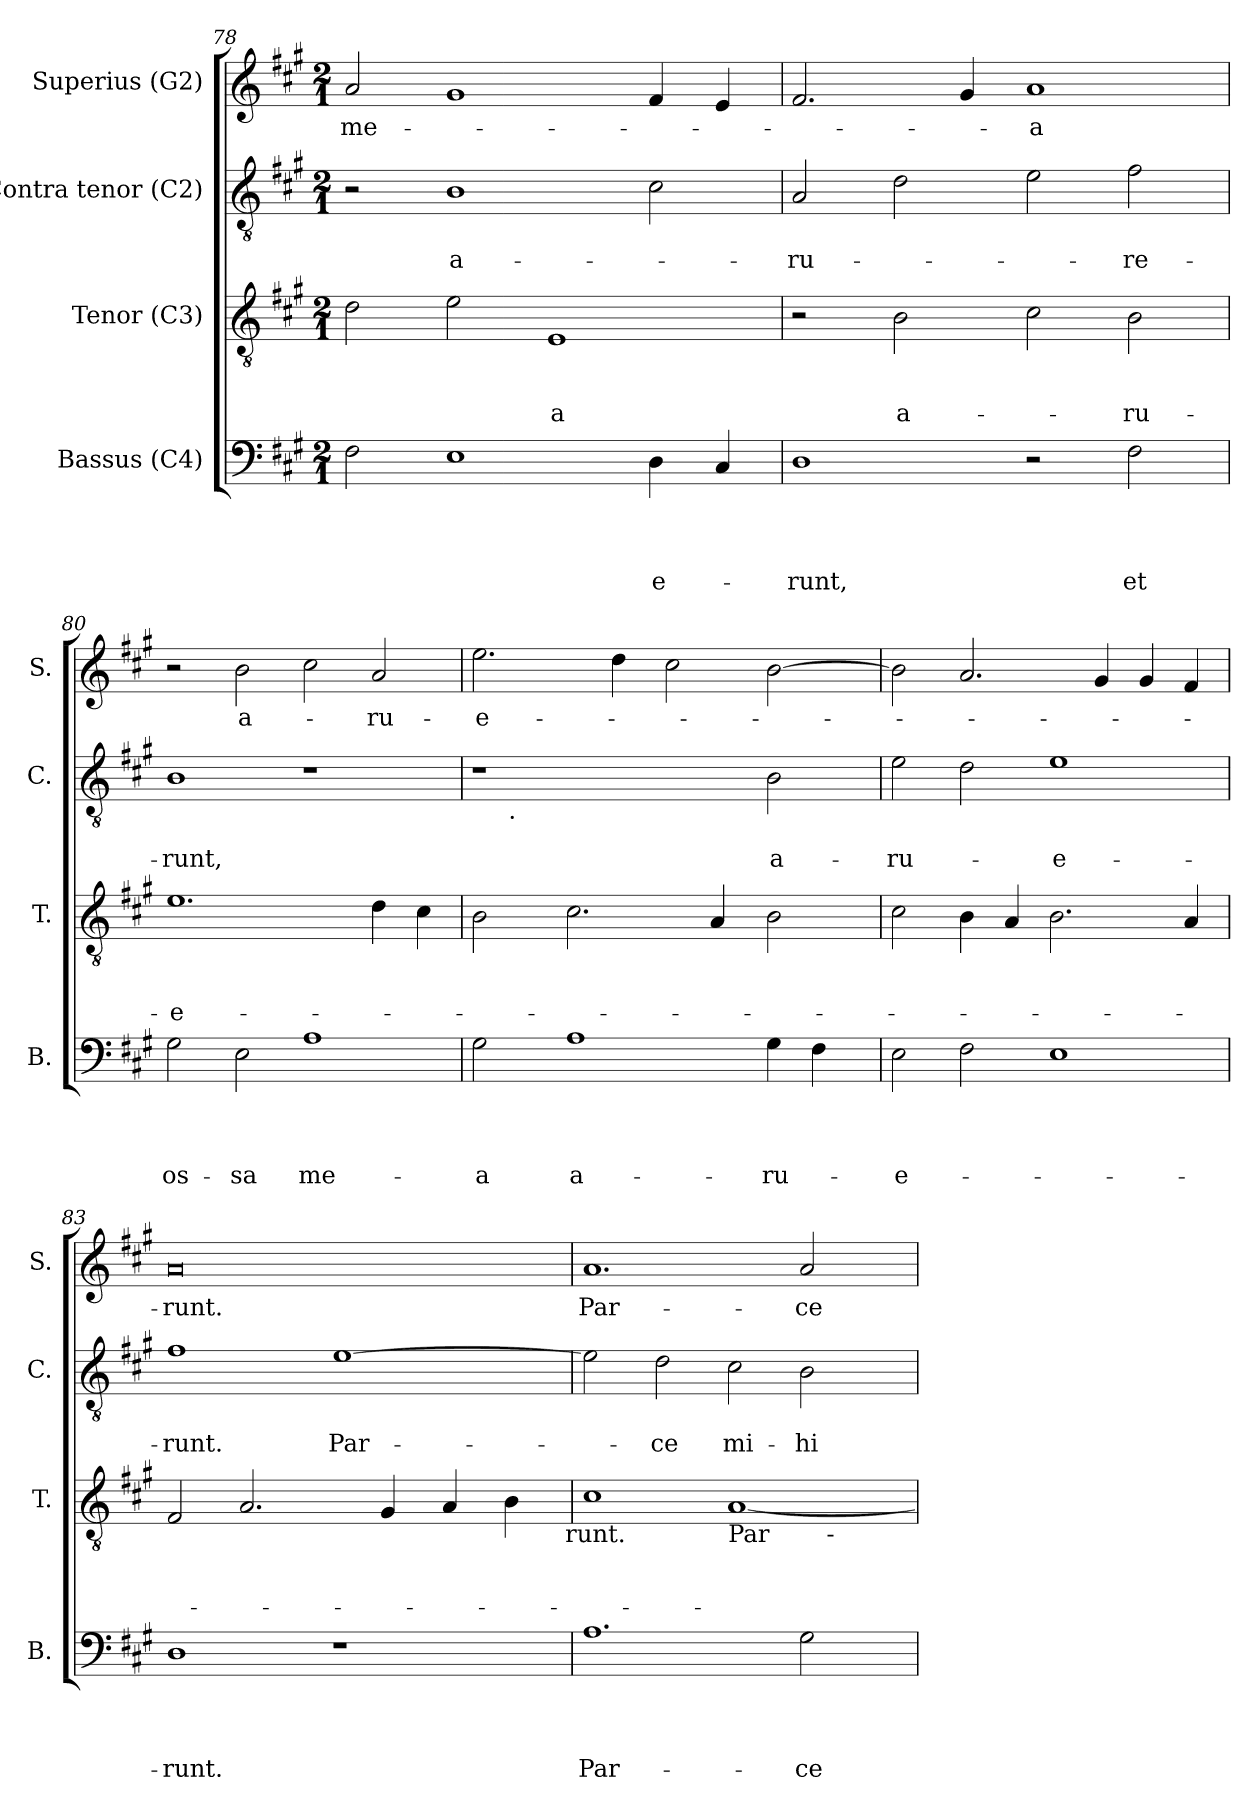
**kern	**text	**text	**text	**text	**kern	**text	**text	**text	**kern	**text	**text	**kern	**text
*part4	*part4	*part4	*part4	*part4	*part3	*part3	*part3	*part3	*part2	*part2	*part2	*part1	*part1
*staff4	*staff4	*staff4	*staff4	*staff4	*staff3	*staff3	*staff3	*staff3	*staff2	*staff2	*staff2	*staff1	*staff1
*I"Bassus (C4)	*	*	*	*	*I"Tenor (C3)	*	*	*	*I"Contra tenor (C2)	*	*	*I"Superius (G2)	*
*I'B.	*	*	*	*	*I'T.	*	*	*	*I'C.	*	*	*I'S.	*
*clefF4	*	*	*	*	*clefGv2	*	*	*	*clefGv2	*	*	*clefG2	*
*k[f#c#g#]	*	*	*	*	*k[f#c#g#]	*	*	*	*k[f#c#g#]	*	*	*k[f#c#g#]	*
*A:	*	*	*	*	*A:	*	*	*	*A:	*	*	*A:	*
*M2/1	*	*	*	*	*M2/1	*	*	*	*M2/1	*	*	*M2/1	*
=78	=78	=78	=78	=78	=78	=78	=78	=78	=78	=78	=78	=78	=78
!	!	!	!	!	!	!	!	!	!	!	!	!	!LO:LY:b
2F#\	.	.	.	.	2d\	.	.	.	2r	.	.	2a/	me-
!	!	!	!	!	!	!	!	!	!	!	!LO:LY:b:rj	!	!
1E	.	.	.	.	2e\	.	.	.	1B	.	a-	1g#	.
!	!	!	!	!	!	!	!	!LO:LY:b:rj	!	!	!	!	!
.	.	.	.	.	1E	.	.	-a	.	.	.	.	.
!	!	!	!	!LO:LY:b	!	!	!	!	!	!	!	!	!
4D\	.	.	.	-e-	.	.	.	.	2c#\	.	.	4f#/	.
4C#/	.	.	.	.	.	.	.	.	.	.	.	4e/	.
=79	=79	=79	=79	=79	=79	=79	=79	=79	=79	=79	=79	=79	=79
!	!	!	!	!LO:LY:b	!	!	!	!	!	!	!LO:LY:b	!	!
1D	.	.	.	-runt,	2r	.	.	.	2A/	.	-ru-	2.f#/	.
!	!	!	!	!	!	!	!	!LO:LY:b	!	!	!	!	!
.	.	.	.	.	2B\	.	.	a-	2d\	.	.	.	.
.	.	.	.	.	.	.	.	.	.	.	.	4g#/	.
!	!	!	!	!	!	!	!	!	!	!	!	!	!LO:LY:b:rj
2r	.	.	.	.	2c#\	.	.	.	2e\	.	.	1a	-a
!	!	!	!	!LO:LY:b	!	!	!	!LO:LY:b	!	!	!LO:LY:b	!	!
2F#\	.	.	.	et	2B\	.	.	-ru-	2f#\	.	-re-	.	.
=80	=80	=80	=80	=80	=80	=80	=80	=80	=80	=80	=80	=80	=80
!	!	!	!	!LO:LY:b	!	!	!	!LO:LY:b:rj	!	!	!LO:LY:b	!	!
2G#\	.	.	.	os-	1.e	.	.	-e-	1B	.	-runt,	2r	.
!	!	!	!	!LO:LY:b	!	!	!	!	!	!	!	!	!LO:LY:b
2E\	.	.	.	-sa	.	.	.	.	.	.	.	2b\	a-
!	!	!	!	!LO:LY:b	!	!	!	!	!	!	!	!	!
1A	.	.	.	me-	.	.	.	.	1r	.	.	2cc#\	.
!	!	!	!	!	!	!	!	!	!	!	!	!	!LO:LY:b
.	.	.	.	.	4d\	.	.	.	.	.	.	2a/	-ru-
.	.	.	.	.	4c#\	.	.	.	.	.	.	.	.
!!LO:LB:g=z
=81	=81	=81	=81	=81	=81	=81	=81	=81	=81	=81	=81	=81	=81
!	!	!	!	!LO:LY:b	!	!	!	!	!	!	!	!	!LO:LY:b:rj
*	*	*	*	*	*	*	*	*	*^	*	*	*	*
2G#\	.	.	.	-a	2B\	.	.	.	1r	12ryy	.	.	2.ee\	-e-
.	.	.	.	.	.	.	.	.	.	48.ryy	.	.	.	.
!	!	!	!	!	!	!	!	!	!	!LO:TX:b:t=.	!	!	!	!
.	.	.	.	.	.	.	.	.	.	3%2ryy	.	.	.	.
!	!	!	!	!LO:LY:b:rj	!	!	!	!	!	!	!	!	!	!
1A	.	.	.	a-	2.c#\	.	.	.	.	.	.	.	.	.
.	.	.	.	.	.	.	.	.	.	.	.	.	4dd\	.
.	.	.	.	.	.	.	.	.	.	3%2ryy	.	.	.	.
.	.	.	.	.	.	.	.	.	2ryy	.	.	.	2cc#\	.
.	.	.	.	.	4A/	.	.	.	.	.	.	.	.	.
.	.	.	.	.	.	.	.	.	.	3ryy	.	.	.	.
!	!	!	!	!LO:LY:b	!	!	!	!	!	!	!	!LO:LY:b	!	!
4G#\	.	.	.	-ru-	2B\	.	.	.	2B\	.	.	a-	[>2b\	.
4F#\	.	.	.	.	.	.	.	.	.	.	.	.	.	.
.	.	.	.	.	.	.	.	.	.	6ryy	.	.	.	.
.	.	.	.	.	.	.	.	.	.	24ryy	.	.	.	.
.	.	.	.	.	.	.	.	.	.	96ryy	.	.	.	.
=82	=82	=82	=82	=82	=82	=82	=82	=82	=82	=82	=82	=82	=82	=82
!	!	!	!	!LO:LY:b:rj	!	!	!	!	!	!	!	!LO:LY:b	!	!
*	*	*	*	*	*	*	*	*	*v	*v	*	*	*	*
2E\	.	.	.	-e-	2c#\	.	.	.	2e\	.	-ru-	2b\]	.
2F#\	.	.	.	.	4B\	.	.	.	2d\	.	.	2.a/	.
.	.	.	.	.	4A/	.	.	.	.	.	.	.	.
!	!	!	!	!	!	!	!	!	!	!	!LO:LY:b:rj	!	!
1E	.	.	.	.	2.B\	.	.	.	1e	.	-e-	.	.
.	.	.	.	.	.	.	.	.	.	.	.	4g#/	.
.	.	.	.	.	.	.	.	.	.	.	.	4g#/	.
.	.	.	.	.	4A/	.	.	.	.	.	.	4f#/	.
=83	=83	=83	=83	=83	=83	=83	=83	=83	=83	=83	=83	=83	=83
!	!	!	!	!LO:LY:b	!	!	!	!	!	!	!LO:LY:b	!	!LO:LY:b
*	*	*	*	*	*^	*	*	*	*	*	*	*	*
1D	.	.	.	-runt.	2F#/	3%2ryy	.	.	.	1f#	.	-runt.	0a	-runt.
.	.	.	.	.	2.A/	.	.	.	.	.	.	.	.	.
.	.	.	.	.	.	3%2ryy	.	.	.	.	.	.	.	.
!	!	!	!	!	!	!	!	!	!	!	!	!LO:LY:b	!	!
1r	.	.	.	.	.	.	.	.	.	[>1e	.	Par-	.	.
.	.	.	.	.	4G#/	.	.	.	.	.	.	.	.	.
.	.	.	.	.	.	3ryy	.	.	.	.	.	.	.	.
.	.	.	.	.	4A/	.	.	.	.	.	.	.	.	.
.	.	.	.	.	.	6ryy	.	.	.	.	.	.	.	.
.	.	.	.	.	4B\	.	.	.	.	.	.	.	.	.
.	.	.	.	.	.	12...ryy	.	.	.	.	.	.	.	.
!	!	!	!	!	!	!LO:TX:b:t=runt.	!	!	!	!	!	!	!	!
.	.	.	.	.	.	96ryy	.	.	.	.	.	.	.	.
=84	=84	=84	=84	=84	=84	=84	=84	=84	=84	=84	=84	=84	=84	=84
!	!	!	!	!LO:LY:b	!	!	!	!	!	!	!	!	!	!LO:LY:b
1.A	.	.	.	Par-	1c#	1ryy	.	.	.	2e\]	.	.	1.a	Par-
!	!	!	!	!	!	!	!	!	!	!	!	!LO:LY:b	!	!
.	.	.	.	.	.	.	.	.	.	2d\	.	-ce	.	.
!	!	!	!	!	!LO:TX:b:t=Par	!	!	!	!	!	!	!	!	!
!	!	!	!	!	!	!	!	!	!	!	!	!LO:LY:b	!	!
.	.	.	.	.	[<1A	2ryy	.	.	.	2c#\	.	mi-	.	.
!	!	!	!	!LO:LY:b	!	!	!	!	!	!	!	!LO:LY:b	!	!LO:LY:b
2G#\	.	.	.	-ce	.	16.ryy	.	.	.	2B\	.	-hi	2a/	-ce
!	!	!	!	!	!	!LO:TX:b:t=-	!	!	!	!	!	!	!	!
.	.	.	.	.	.	4ryy	.	.	.	.	.	.	.	.
.	.	.	.	.	.	8ryy	.	.	.	.	.	.	.	.
.	.	.	.	.	.	32ryy	.	.	.	.	.	.	.	.
*	*	*	*	*	*v	*v	*	*	*	*	*	*	*	*
=	=	=	=	=	=	=	=	=	=	=	=	=	=
*-	*-	*-	*-	*-	*-	*-	*-	*-	*-	*-	*-	*-	*-
